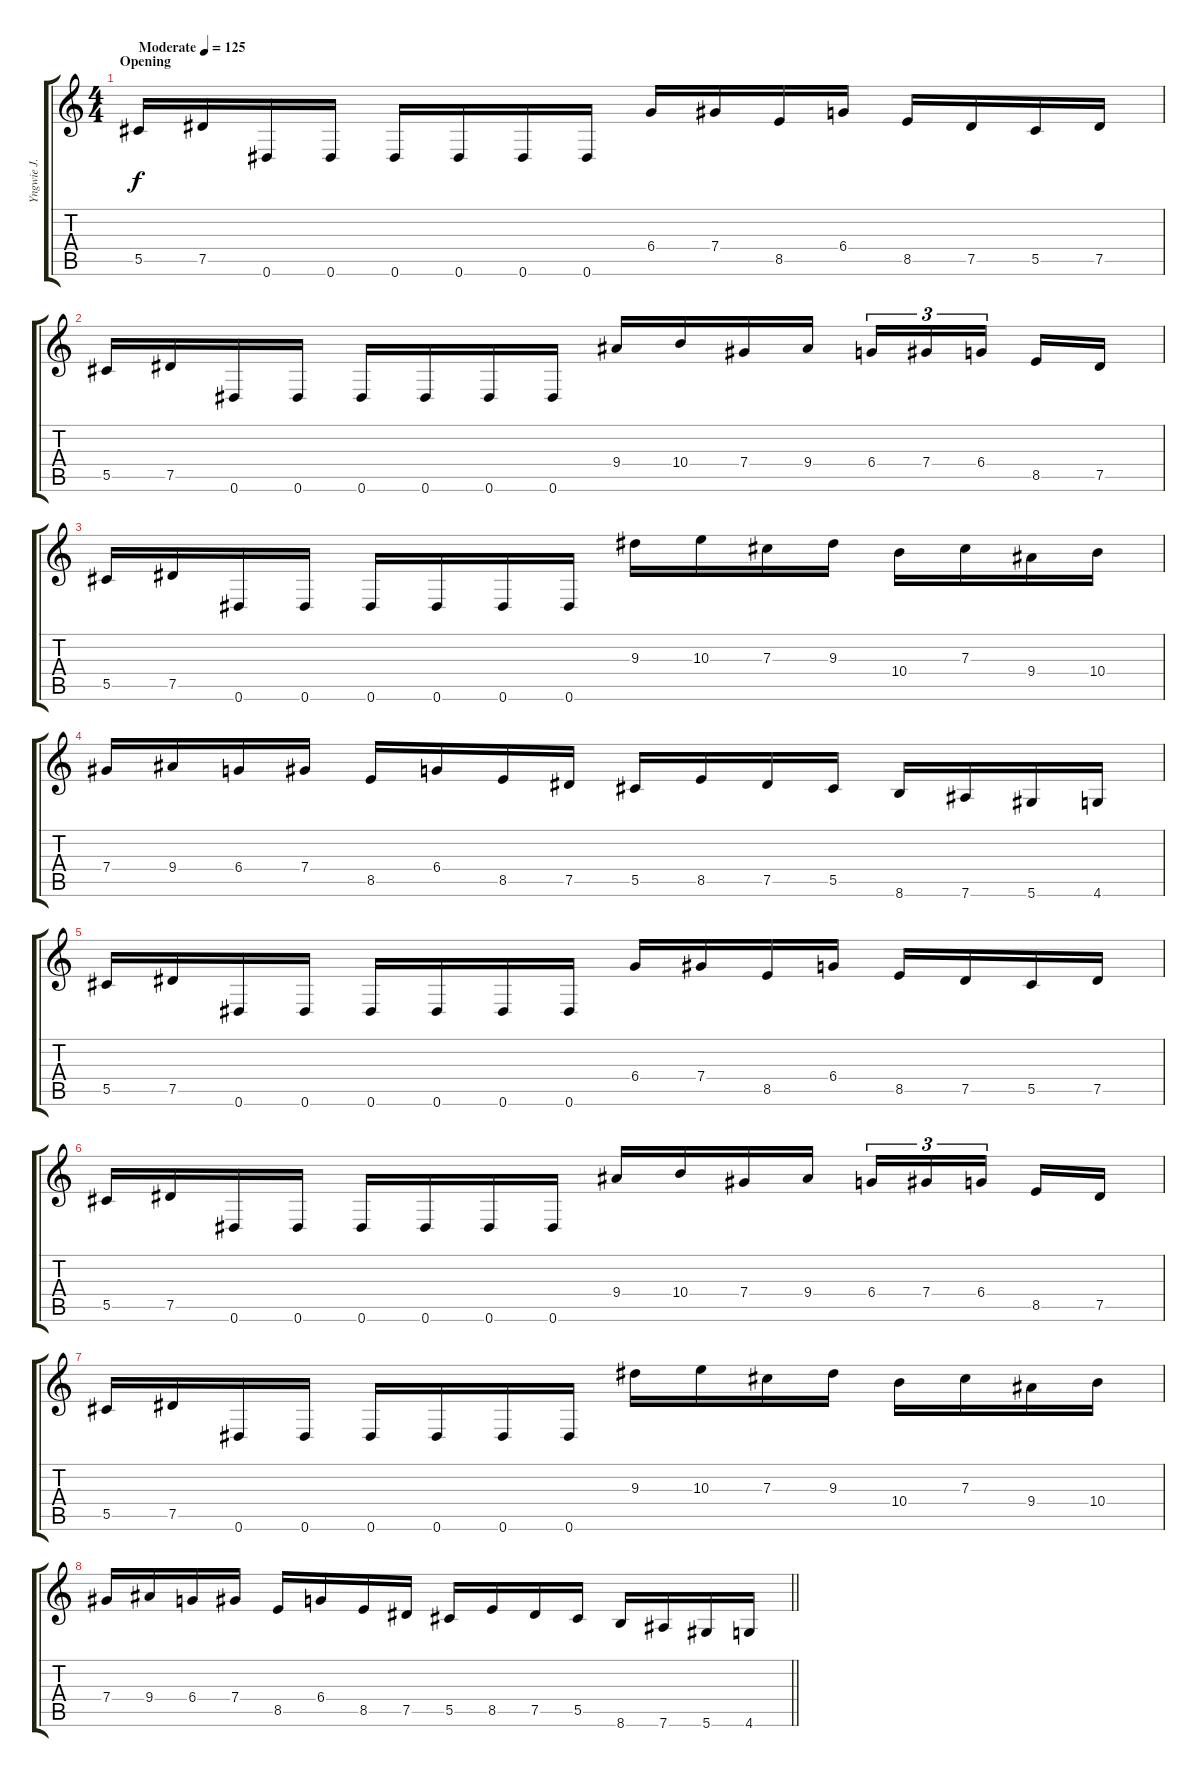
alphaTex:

\track ("Yngwie J. Malmsteen" "Yngwie J. ") {instrument overdrivenguitar}
\staff {score tabs}
\tuning (Eb4 Bb3 Gb3 Db3 Ab2 Eb2) {hide}
\ts (4 4)
\section ("" "Opening")
\tempo (125 "Moderate")
\clef g2
\ks c
5.5.16{dy f instrument overdrivenguitar} 7.5.16 0.6.16 0.6.16 0.6.16 0.6.16 0.6.16 0.6.16 6.4.16 7.4.16 8.5.16 6.4.16 8.5.16 7.5.16 5.5.16 7.5.16 |
5.5.16 7.5.16 0.6.16 0.6.16 0.6.16 0.6.16 0.6.16 0.6.16 9.4.16 10.4.16 7.4.16 9.4.16 6.4.16{tu (3 2)} 7.4.16{tu (3 2)} 6.4.16{tu (3 2) beam splitsecondary} 8.5.16 7.5.16 |
5.5.16 7.5.16 0.6.16 0.6.16 0.6.16 0.6.16 0.6.16 0.6.16 9.3.16 10.3.16 7.3.16 9.3.16 10.4.16 7.3.16 9.4.16 10.4.16 |
7.4.16 9.4.16 6.4.16 7.4.16 8.5.16 6.4.16 8.5.16 7.5.16 5.5.16 8.5.16 7.5.16 5.5.16 8.6.16 7.6.16 5.6.16 4.6.16 |
5.5.16 7.5.16 0.6.16 0.6.16 0.6.16 0.6.16 0.6.16 0.6.16 6.4.16 7.4.16 8.5.16 6.4.16 8.5.16 7.5.16 5.5.16 7.5.16 |
5.5.16 7.5.16 0.6.16 0.6.16 0.6.16 0.6.16 0.6.16 0.6.16 9.4.16 10.4.16 7.4.16 9.4.16 6.4.16{tu (3 2)} 7.4.16{tu (3 2)} 6.4.16{tu (3 2) beam splitsecondary} 8.5.16 7.5.16 |
5.5.16 7.5.16 0.6.16 0.6.16 0.6.16 0.6.16 0.6.16 0.6.16 9.3.16 10.3.16 7.3.16 9.3.16 10.4.16 7.3.16 9.4.16 10.4.16 |
\barLineRight lightlight
7.4.16 9.4.16 6.4.16 7.4.16 8.5.16 6.4.16 8.5.16 7.5.16 5.5.16 8.5.16 7.5.16 5.5.16 8.6.16 7.6.16 5.6.16 4.6.16
